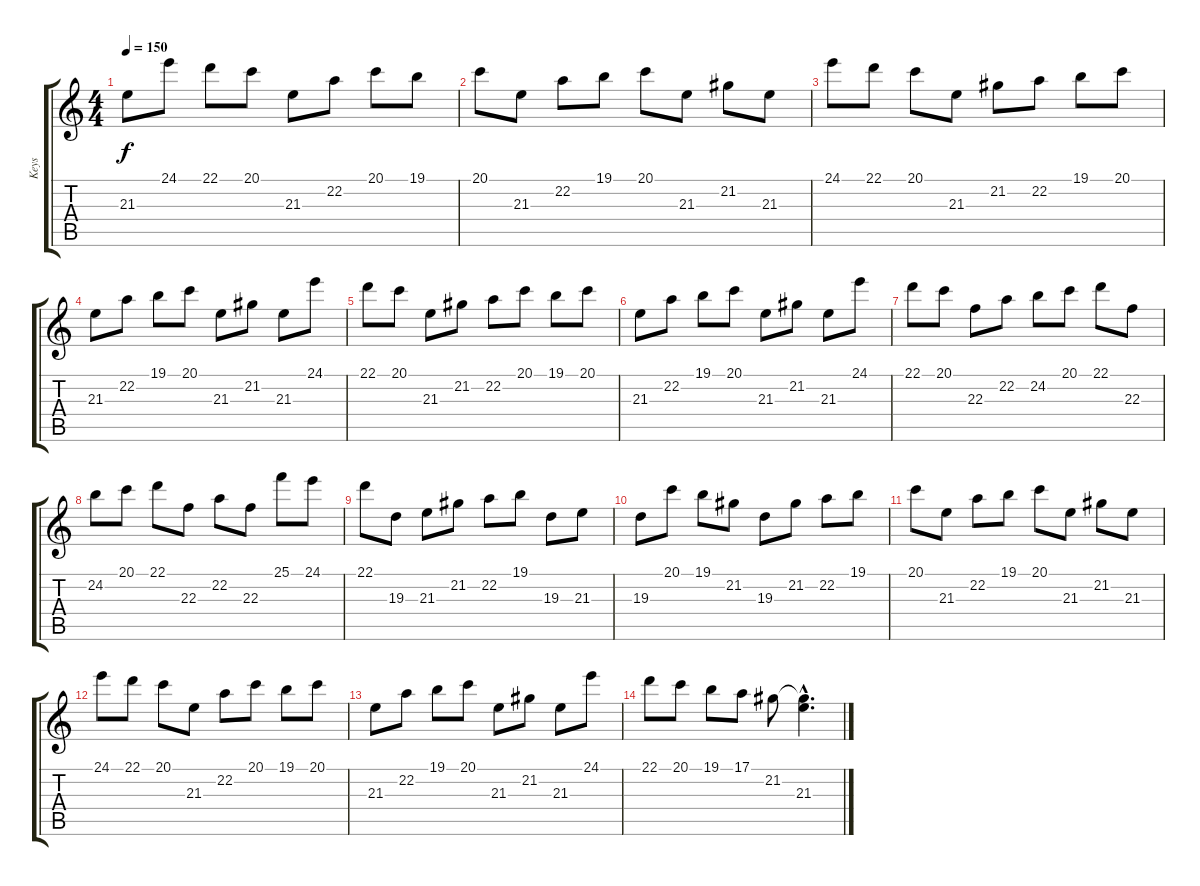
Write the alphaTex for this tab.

\track ("Keys" "Keys") {instrument fx8scifi}
\staff {score tabs}
\tuning (E4 B3 G3 D3 A2 E2) {hide}
\ts (4 4)
\tempo 150
\clef g2
\ks c
21.3.8{dy f} 24.1.8 22.1.8 20.1.8 21.3.8 22.2.8 20.1.8 19.1.8 |
20.1.8 21.3.8 22.2.8 19.1.8 20.1.8 21.3.8 21.2.8 21.3.8 |
24.1.8 22.1.8 20.1.8 21.3.8 21.2.8 22.2.8 19.1.8 20.1.8 |
21.3.8 22.2.8 19.1.8 20.1.8 21.3.8 21.2.8 21.3.8 24.1.8 |
22.1.8 20.1.8 21.3.8 21.2.8 22.2.8 20.1.8 19.1.8 20.1.8 |
21.3.8 22.2.8 19.1.8 20.1.8 21.3.8 21.2.8 21.3.8 24.1.8 |
22.1.8 20.1.8 22.3.8 22.2.8 24.2.8 20.1.8 22.1.8 22.3.8 |
24.2.8 20.1.8 22.1.8 22.3.8 22.2.8 22.3.8 25.1.8 24.1.8 |
22.1.8 19.3.8 21.3.8 21.2.8 22.2.8 19.1.8 19.3.8 21.3.8 |
19.3.8 20.1.8 19.1.8 21.2.8 19.3.8 21.2.8 22.2.8 19.1.8 |
20.1.8 21.3.8 22.2.8 19.1.8 20.1.8 21.3.8 21.2.8 21.3.8 |
24.1.8 22.1.8 20.1.8 21.3.8 22.2.8 20.1.8 19.1.8 20.1.8 |
21.3.8 22.2.8 19.1.8 20.1.8 21.3.8 21.2.8 21.3.8 24.1.8 |
22.1.8 20.1.8 19.1.8 17.1.8 21.2.8 (21.2{hac t} 21.3{hac}).4{d}
